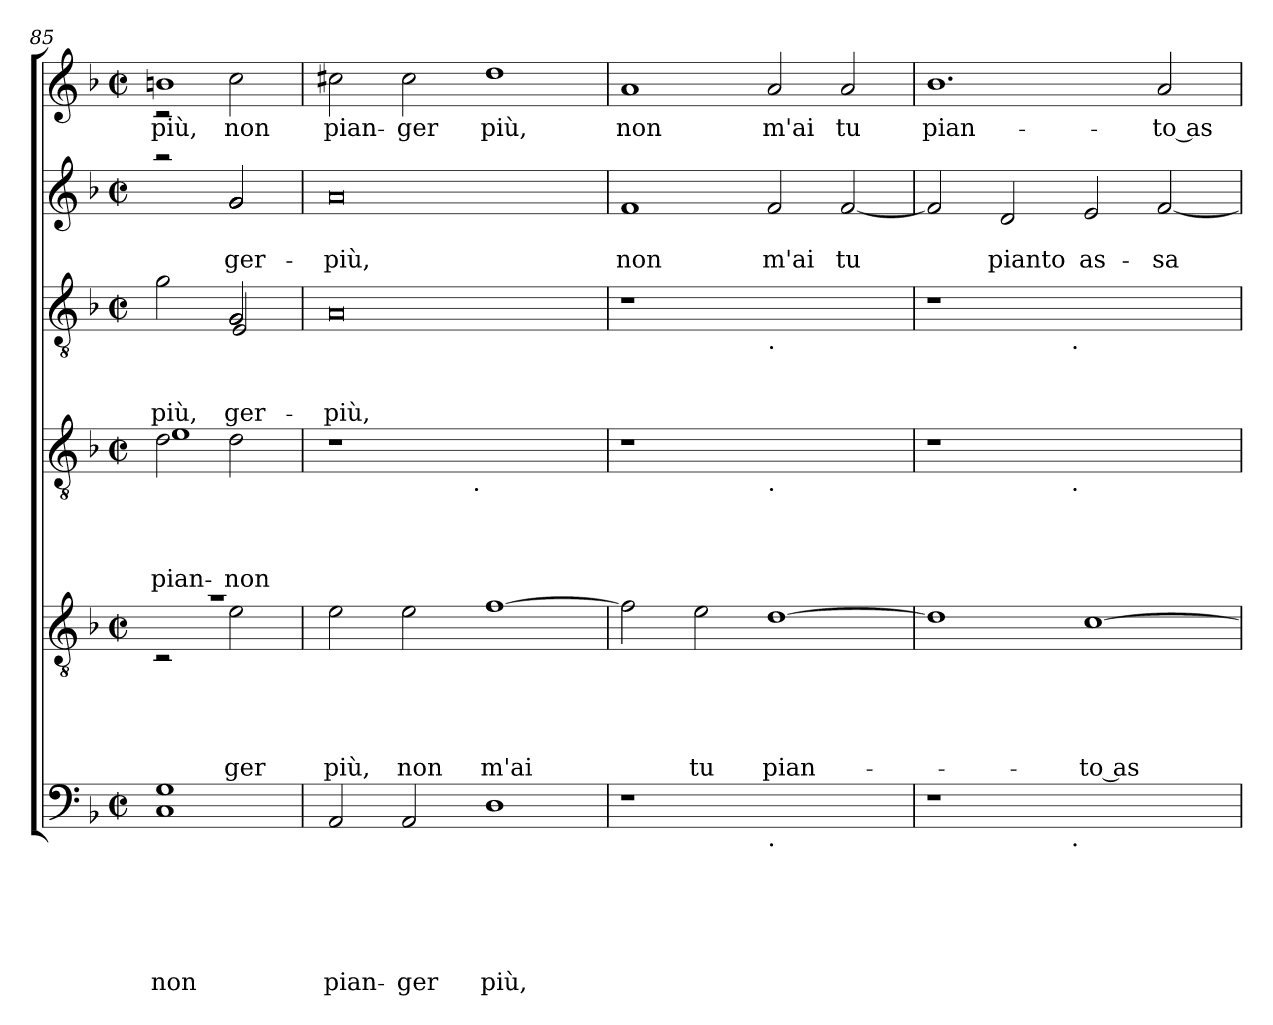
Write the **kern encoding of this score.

**kern	**text	**text	**text	**text	**text	**text	**kern	**text	**text	**text	**text	**text	**kern	**text	**text	**text	**text	**kern	**text	**text	**text	**kern	**text	**text	**kern	**text
*part6	*part6	*part6	*part6	*part6	*part6	*part6	*part5	*part5	*part5	*part5	*part5	*part5	*part4	*part4	*part4	*part4	*part4	*part3	*part3	*part3	*part3	*part2	*part2	*part2	*part1	*part1
*staff6	*staff6	*staff6	*staff6	*staff6	*staff6	*staff6	*staff5	*staff5	*staff5	*staff5	*staff5	*staff5	*staff4	*staff4	*staff4	*staff4	*staff4	*staff3	*staff3	*staff3	*staff3	*staff2	*staff2	*staff2	*staff1	*staff1
*clefF4	*	*	*	*	*	*	*clefGv2	*	*	*	*	*	*clefGv2	*	*	*	*	*clefGv2	*	*	*	*clefG2	*	*	*clefG2	*
*k[b-]	*	*	*	*	*	*	*k[b-]	*	*	*	*	*	*k[b-]	*	*	*	*	*k[b-]	*	*	*	*k[b-]	*	*	*k[b-]	*
*F:	*	*	*	*	*	*	*F:	*	*	*	*	*	*F:	*	*	*	*	*F:	*	*	*	*F:	*	*	*F:	*
*M2/2	*	*	*	*	*	*	*M2/2	*	*	*	*	*	*M2/2	*	*	*	*	*M2/2	*	*	*	*M2/2	*	*	*M2/2	*
*met(c|)	*	*	*	*	*	*	*met(c|)	*	*	*	*	*	*met(c|)	*	*	*	*	*met(c|)	*	*	*	*met(c|)	*	*	*met(c|)	*
=85	=85	=85	=85	=85	=85	=85	=85	=85	=85	=85	=85	=85	=85	=85	=85	=85	=85	=85	=85	=85	=85	=85	=85	=85	=85	=85
!	!	!	!	!	!	!LO:LY:b	!	!	!	!	!	!	!	!	!	!	!LO:LY:b	!	!	!	!	!	!	!	!	!
*	*	*	*	*	*	*	*^	*	*	*	*	*	*^	*	*	*	*	*	*	*	*	*	*	*	*	*
!	!	!	!	!	!	!	!	!	!	!	!	!	!	!	!	!	!	!	!LO:LY:b	!	!	!	!LO:LY:b	!	!	!	!	!LO:LY:b
*	*	*	*	*	*	*	*	*	*	*	*	*	*	*	*	*	*	*	*	*^	*	*	*	*^	*	*	*^	*
*	*	*	*	*	*	*	*	*	*	*	*	*	*	*	*	*	*	*	*	*	*^	*	*	*	*	*^	*	*	*	*	*
1C 1G	.	.	.	.	.	non	1ra	2rC	.	.	.	.	.	2d\	1e	.	.	.	pian-	2g\	2ryy	2ryy	.	.	-più,	2raa	2ryy	2ryy	.	.	1bn	2rc	-più,
!	!	!	!	!	!	!	!	!	!	!	!	!	!LO:LY:b	!	!	!	!	!	!LO:LY:b	!	!	!	!	!	!LO:LY:b	!	!	!	!	!	!	!	!
!	!	!	!	!	!	!	!	!	!	!	!	!	!	!	!	!	!	!	!	!	!	!	!	!	!LO:LY:b	!	!	!	!	!	!	!	!
!	!	!	!	!	!	!	!	!	!	!	!	!	!	!	!	!	!	!	!	!	!	!	!	!	!LO:LY:b:rj	!	!	!	!	!LO:LY:b	!	!	!
!	!	!	!	!	!	!	!	!	!	!	!	!	!	!	!	!	!	!	!	!	!	!	!	!	!	!	!	!	!	!LO:LY:b	!	!	!
!	!	!	!	!	!	!	!	!	!	!	!	!	!	!	!	!	!	!	!	!	!	!	!	!	!	!	!	!	!	!LO:LY:b:rj	!	!	!LO:LY:b
.	.	.	.	.	.	.	.	2e\	.	.	.	.	-ger-	2d\	.	.	.	.	non	2G/	2G/	2E/	.	.	-ger-	2g/	2g/	2g/	.	-ger-	.	2cc\	non
=86	=86	=86	=86	=86	=86	=86	=86	=86	=86	=86	=86	=86	=86	=86	=86	=86	=86	=86	=86	=86	=86	=86	=86	=86	=86	=86	=86	=86	=86	=86	=86	=86	=86
!	!	!	!	!	!	!LO:LY:b	!	!	!	!	!	!	!LO:LY:b	!	!	!	!	!	!	!	!	!	!	!	!LO:LY:b	!	!	!	!	!LO:LY:b	!	!	!LO:LY:b
*	*	*	*	*	*	*	*	*	*	*	*	*	*	*	*	*	*	*	*	*v	*v	*v	*	*	*	*	*	*	*	*	*v	*v	*
*	*	*	*	*	*	*	*v	*v	*	*	*	*	*	*	*	*	*	*	*	*	*	*	*	*v	*v	*v	*	*	*	*
2AA/	.	.	.	.	.	pian-	2e\	.	.	.	.	-più,	1r	2ryy	.	.	.	.	0A	.	.	-più,	0a	.	-più,	2cc#X\	pian-
!	!	!	!	!	!	!LO:LY:b:rj	!	!	!	!	!	!LO:LY:b	!	!	!	!	!	!	!	!	!	!	!	!	!	!	!LO:LY:b:rj
2AA/	.	.	.	.	.	-ger	2e\	.	.	.	.	non	.	4...ryy	.	.	.	.	.	.	.	.	.	.	.	2cc#\	-ger
!	!	!	!	!	!	!	!	!	!	!	!	!	!	!LO:TX:b:t=.	!	!	!	!	!	!	!	!	!	!	!	!	!
.	.	.	.	.	.	.	.	.	.	.	.	.	.	1ryy	.	.	.	.	.	.	.	.	.	.	.	.	.
!	!	!	!	!	!	!LO:LY:b	!	!	!	!	!	!LO:LY:b	!	!	!	!	!	!	!	!	!	!	!	!	!	!	!LO:LY:b
1D	.	.	.	.	.	più,	[>1f	.	.	.	.	m'ai	1ryy	.	.	.	.	.	.	.	.	.	.	.	.	1dd	più,
.	.	.	.	.	.	.	.	.	.	.	.	.	.	32ryy	.	.	.	.	.	.	.	.	.	.	.	.	.
!!LO:PB:g=z
=87	=87	=87	=87	=87	=87	=87	=87	=87	=87	=87	=87	=87	=87	=87	=87	=87	=87	=87	=87	=87	=87	=87	=87	=87	=87	=87	=87
!	!	!	!	!	!	!	!	!	!	!	!	!	!	!	!	!	!	!	!	!	!	!	!	!	!LO:LY:b	!	!LO:LY:b
*	*	*	*	*	*	*	*	*	*	*	*	*	*v	*v	*	*	*	*	*	*	*	*	*	*	*	*	*
1r	.	.	.	.	.	.	2f\]	.	.	.	.	.	1r	.	.	.	.	1r	.	.	.	1f	.	non	1a	non
!	!	!	!	!	!	!	!	!	!	!	!	!LO:LY:b:rj	!	!	!	!	!	!	!	!	!	!	!	!	!	!
.	.	.	.	.	.	.	2e\	.	.	.	.	tu	.	.	.	.	.	.	.	.	.	.	.	.	.	.
!	!	!	!	!	!	!	!	!	!	!	!	!	!	!	!	!	!	!LO:TX:b:t=.	!	!	!	!	!	!	!	!
!	!	!	!	!	!	!	!	!	!	!	!	!	!LO:TX:b:t=.	!	!	!	!	!	!	!	!	!	!	!	!	!
!LO:TX:b:t=.	!	!	!	!	!	!	!	!	!	!	!	!	!	!	!	!	!	!	!	!	!	!	!	!	!	!
!	!	!	!	!	!	!	!	!	!	!	!	!LO:LY:b:rj	!	!	!	!	!	!	!	!	!	!	!	!LO:LY:b	!	!LO:LY:b
1ryy	.	.	.	.	.	.	[>1d	.	.	.	.	pian-	1ryy	.	.	.	.	1ryy	.	.	.	2f/	.	m'ai	2a/	m'ai
!	!	!	!	!	!	!	!	!	!	!	!	!	!	!	!	!	!	!	!	!	!	!	!	!LO:LY:b	!	!LO:LY:b
.	.	.	.	.	.	.	.	.	.	.	.	.	.	.	.	.	.	.	.	.	.	[<2f/	.	tu	2a/	tu
=88	=88	=88	=88	=88	=88	=88	=88	=88	=88	=88	=88	=88	=88	=88	=88	=88	=88	=88	=88	=88	=88	=88	=88	=88	=88	=88
!	!	!	!	!	!	!	!	!	!	!	!	!	!	!	!	!	!	!	!	!	!	!	!	!	!	!LO:LY:b
*^	*	*	*	*	*	*	*	*	*	*	*	*	*^	*	*	*	*	*^	*	*	*	*	*	*	*	*
1r	2ryy	.	.	.	.	.	.	1d]	.	.	.	.	.	1r	2ryy	.	.	.	.	1r	2ryy	.	.	.	2f/]	.	.	1.b-	pian-
!	!	!	!	!	!	!	!	!	!	!	!	!	!	!	!	!	!	!	!	!	!	!	!	!	!	!	!LO:LY:b	!	!
.	4...ryy	.	.	.	.	.	.	.	.	.	.	.	.	.	4...ryy	.	.	.	.	.	4...ryy	.	.	.	2d/	.	pian­to	.	.
!	!	!	!	!	!	!	!	!	!	!	!	!	!	!	!	!	!	!	!	!	!LO:TX:b:t=.	!	!	!	!	!	!	!	!
!	!	!	!	!	!	!	!	!	!	!	!	!	!	!	!LO:TX:b:t=.	!	!	!	!	!	!	!	!	!	!	!	!	!	!
!	!LO:TX:b:t=.	!	!	!	!	!	!	!	!	!	!	!	!	!	!	!	!	!	!	!	!	!	!	!	!	!	!	!	!
.	1ryy	.	.	.	.	.	.	.	.	.	.	.	.	.	1ryy	.	.	.	.	.	1ryy	.	.	.	.	.	.	.	.
!	!	!	!	!	!	!	!	!	!	!	!	!	!LO:LY:b	!	!	!	!	!	!	!	!	!	!	!	!	!	!LO:LY:b	!	!
1ryy	.	.	.	.	.	.	.	[>1c	.	.	.	.	-to as-	1ryy	.	.	.	.	.	1ryy	.	.	.	.	2e/	.	as-	.	.
!	!	!	!	!	!	!	!	!	!	!	!	!	!	!	!	!	!	!	!	!	!	!	!	!	!	!	!LO:LY:b:rj	!	!LO:LY:b:rj
.	.	.	.	.	.	.	.	.	.	.	.	.	.	.	.	.	.	.	.	.	.	.	.	.	[<2f/	.	-sa-	2a/	-to as-
.	32ryy	.	.	.	.	.	.	.	.	.	.	.	.	.	32ryy	.	.	.	.	.	32ryy	.	.	.	.	.	.	.	.
*	*	*	*	*	*	*	*	*	*	*	*	*	*	*v	*v	*	*	*	*	*	*	*	*	*	*	*	*	*	*
*v	*v	*	*	*	*	*	*	*	*	*	*	*	*	*	*	*	*	*	*v	*v	*	*	*	*	*	*	*	*
=	=	=	=	=	=	=	=	=	=	=	=	=	=	=	=	=	=	=	=	=	=	=	=	=	=	=
*-	*-	*-	*-	*-	*-	*-	*-	*-	*-	*-	*-	*-	*-	*-	*-	*-	*-	*-	*-	*-	*-	*-	*-	*-	*-	*-
